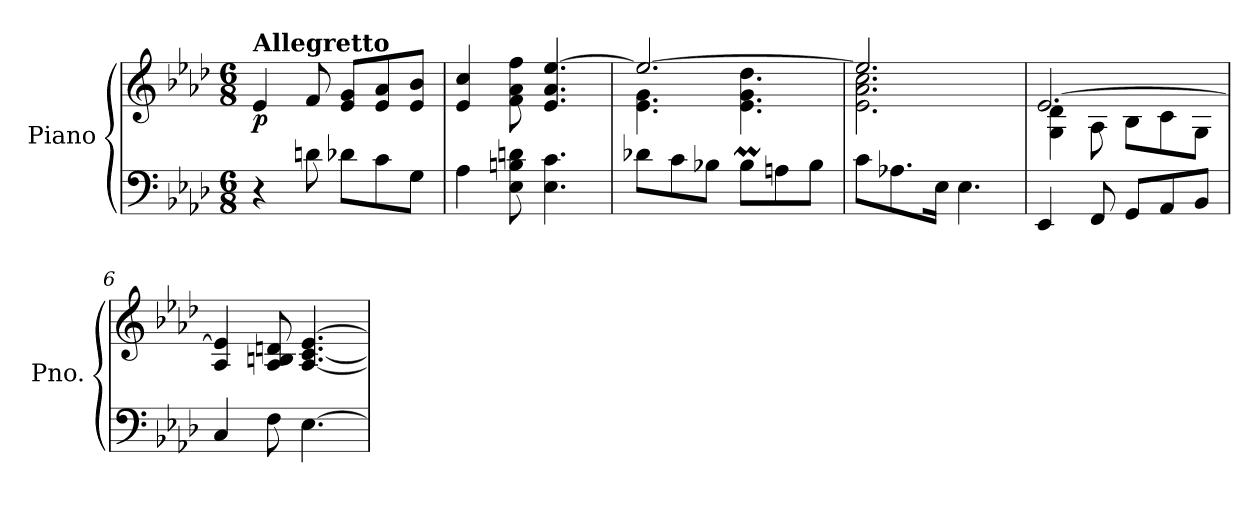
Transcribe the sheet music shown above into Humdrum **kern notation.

**kern	**kern	**dynam
*part1	*part1	*part1
*staff2	*staff1	*staff1/2
*I"Piano	*	*
*I'Pno.	*	*
*clefF4	*clefG2	*
*k[b-e-a-d-]	*k[b-e-a-d-]	*
*M6/8	*M6/8	*
=1	=1	=1
!	!LO:TX:a:B:t=Allegretto	!
!	!	!LO:DY:b
4r	4e-/	p
8dn\	8f/	.
8d-X\L	8e-/ 8g/L	.
8c\	8e-/ 8a-/	.
8G\J	8e-/ 8b-/J	.
=2	=2	=2
4A-\	4e-/ 4cc/	.
8E-\ 8Bn\ 8dn\	8f\ 8a-\ 8ff\	.
4.E-\ 4.c\	4.e-/ 4.a-/ [4.ee-/	.
=3	=3	=3
*	*^	*
8d-X\L	2.ee-/_	4.e-\ 4.g\	.
8c\	.	.	.
8B-X\J	.	.	.
8B-M\L	.	4.e-\ 4.g\ 4.dd-\	.
8An\	.	.	.
8B-\J	.	.	.
=4	=4	=4	=4
8c\L	2.ee-/]	2.e-\ 2.a-\ 2.cc\	.
8.A-X\	.	.	.
16E-\Jk	.	.	.
4.E-\	.	.	.
=5	=5	=5	=5
4EE-/	[2.e-/	4G\ 4d-\	.
8FF/	.	8A-\	.
8GG/L	.	8B-\L	.
8AA-/	.	8c\	.
8BB-/J	.	8G\J	.
*	*v	*v	*
=6	=6	=6
4C/	4A-/ 4e-/]	.
8F\	8A-/ 8Bn/ 8dn/	.
[4.E-\	[4.A-/ [4.c/ [4.e-/	.
=	=	=
*-	*-	*-
